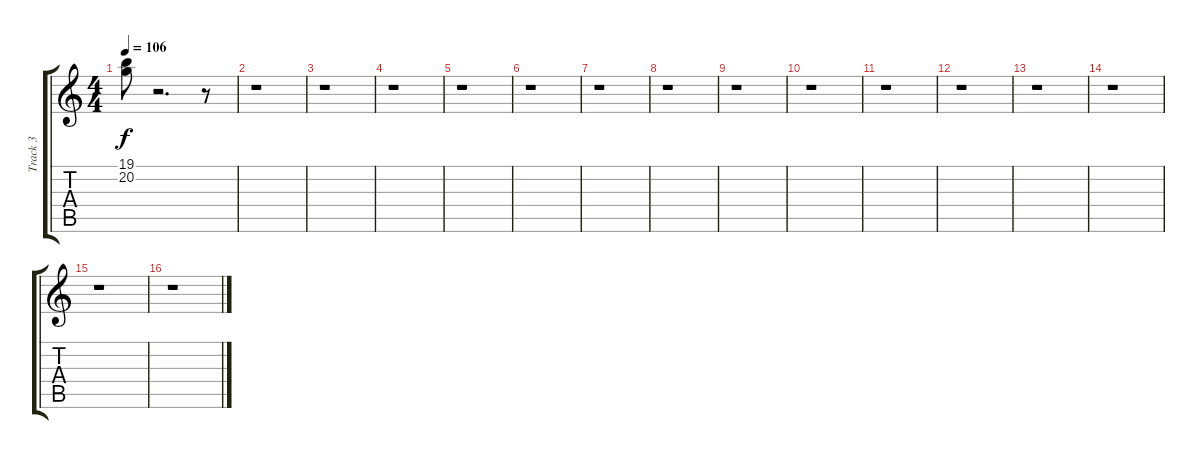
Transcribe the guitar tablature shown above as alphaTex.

\track ("Track 3" "Track 3") {instrument stringensemble1}
\staff {score tabs}
\tuning (E4 B3 G3 D3 A2 E2) {hide}
\ts (4 4)
\tempo 106
\clef g2
\ks c
(19.1 20.2).8{dy f} r.2{d} r.8 |
r.1 |
r.1 |
r.1 |
r.1 |
r.1 |
r.1 |
r.1 |
r.1 |
r.1 |
r.1 |
r.1 |
r.1 |
r.1 |
r.1 |
r.1
